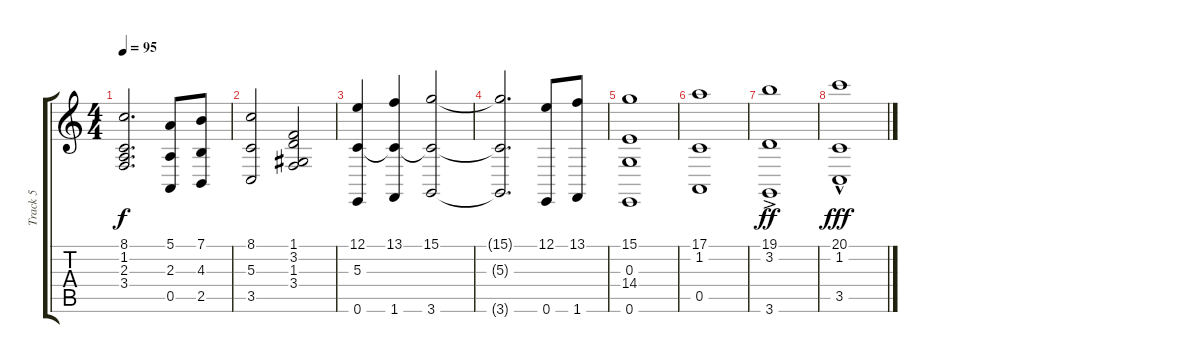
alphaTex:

\track ("Track 5" "Track 5") {instrument tuba}
\staff {score tabs}
\tuning (E4 B3 G3 D3 A2 E2) {hide}
\ts (4 4)
\tempo 95
\clef g2
\ks c
(8.1 1.2 2.3 3.4).2{d dy f} (5.1 2.3 0.5).8 (7.1 4.3 2.5).8 |
(8.1 5.3 3.5).2 (1.1 3.2 1.3 3.4).2 |
(12.1 5.3 0.6).4 (13.1 5.3{t} 1.6).4 (15.1 5.3{t} 3.6).2 |
(15.1{t} 5.3{t} 3.6{t}).2{d} (12.1 0.6).8 (13.1 1.6).8 |
(15.1 0.3 14.4 0.6).1 |
(17.1 1.2 0.5).1 |
(19.1{ac} 3.2{ac} 3.6{ac}).1{dy ff} |
(20.1{hac} 1.2{hac} 3.5{hac}).1{dy fff}
